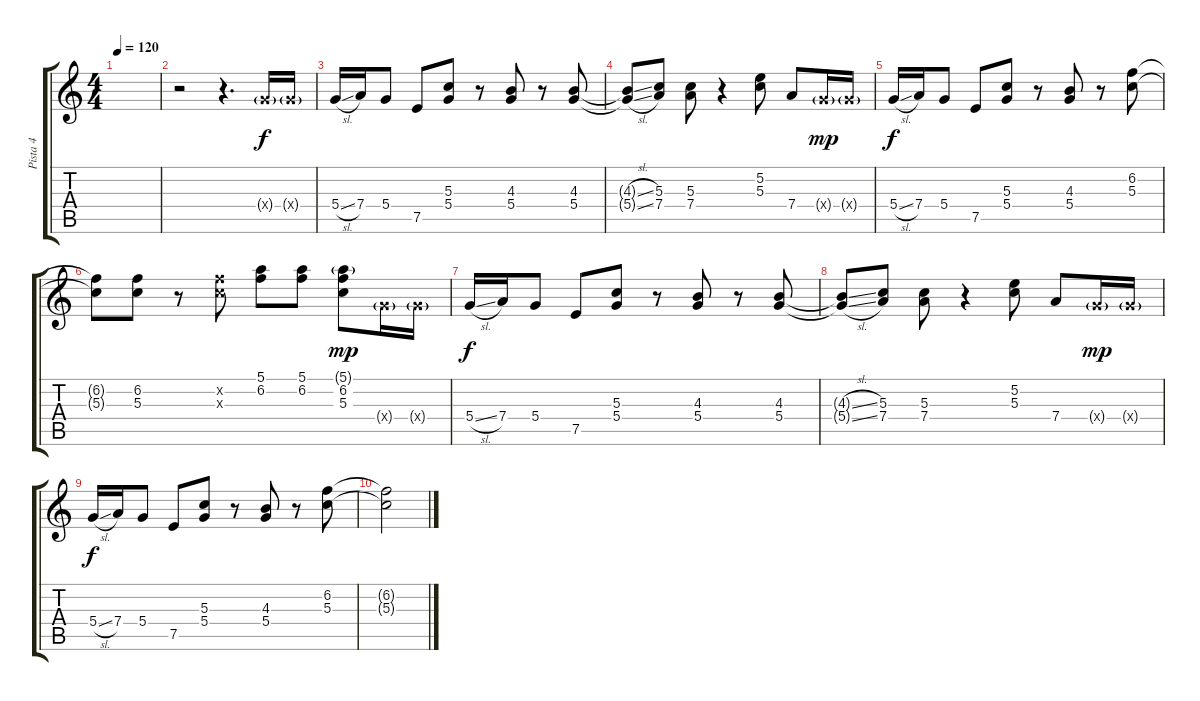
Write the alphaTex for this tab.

\track ("Pista 4" "Pista 4") {instrument overdrivenguitar}
\staff {score tabs}
\tuning (E4 B3 G3 D3 A2 E2) {hide}
\ts (4 4)
\tempo 120
\clef g2
\ks c
|
r.2 r.4{d} 5.4{g x}.16 5.4{g x}.16 |
5.4{sl}.16{dy f} 7.4.16 5.4.8 7.5.8 (5.3 5.4).8 r.8 (4.3 5.4).8 r.8 (4.3 5.4).8 |
(4.3{sl t} 5.4{sl t}).8 (5.3 7.4).8 (5.3 7.4).8 r.4 (5.2 5.3).8 7.4.8 5.4{g x}.16{dy mp} 5.4{g x}.16 |
5.4{sl}.16{dy f} 7.4.16 5.4.8 7.5.8 (5.3 5.4).8 r.8 (4.3 5.4).8 r.8 (6.2 5.3).8 |
(6.2{t} 5.3{t}).8 (6.2 5.3).8 r.8 (6.2{x} 5.3{x}).8 (5.1 6.2).8 (5.1 6.2).8 (5.1{g} 6.2 5.3).8{dy mp} 5.4{g x}.16 5.4{g x}.16 |
5.4{sl}.16{dy f} 7.4.16 5.4.8 7.5.8 (5.3 5.4).8 r.8 (4.3 5.4).8 r.8 (4.3 5.4).8 |
(4.3{sl t} 5.4{sl t}).8 (5.3 7.4).8 (5.3 7.4).8 r.4 (5.2 5.3).8 7.4.8 5.4{g x}.16{dy mp} 5.4{g x}.16 |
5.4{sl}.16{dy f} 7.4.16 5.4.8 7.5.8 (5.3 5.4).8 r.8 (4.3 5.4).8 r.8 (6.2 5.3).8 |
(6.2{t} 5.3{t}).2
